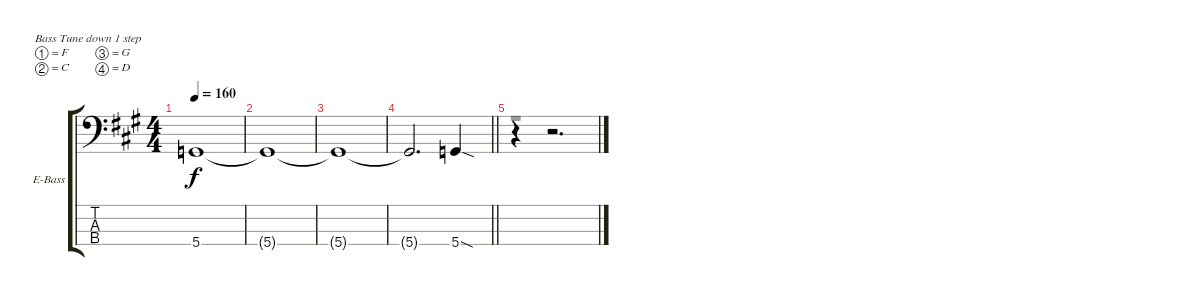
\bracketExtendMode groupsimilarinstruments
\firstSystemTrackNameOrientation horizontal
\otherSystemsTrackNameOrientation horizontal
\track ("Bass" "E-Bass") {instrument electricbassfinger}
\staff {score tabs}
\tuning (F2 C2 G1 D1)
\voice
\ts (4 4)
\tempo 160
\clef f4
\ks a
5.4.1{dy f} |
5.4{t}.1 |
5.4{t}.1 |
\barLineRight lightlight
5.4{t}.2{d} 5.4{sod}.4 |
r.4 r.2{d}
\voice
\clef f4
\ottava regular
\simile none
\ks a
|
|
|
\barLineRight lightlight
|
r.1{dy mf}
